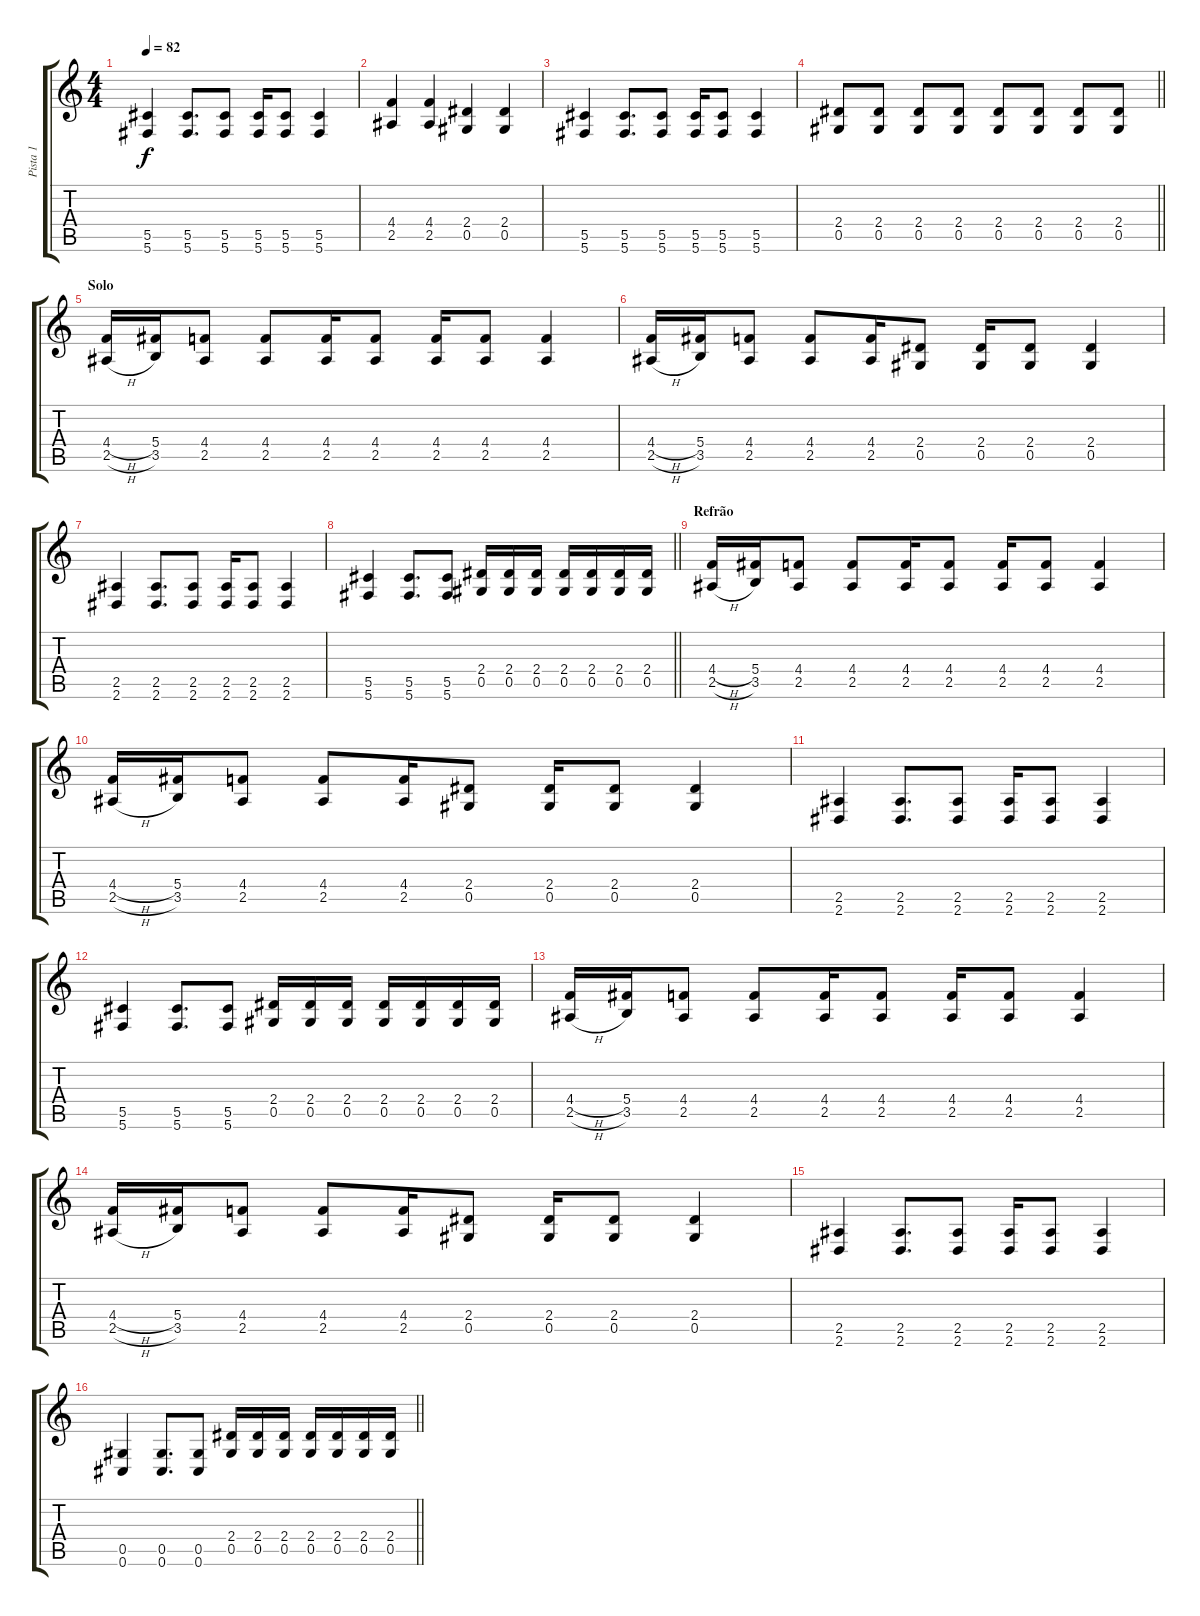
\track ("Pista 1" "Pista 1") {instrument distortionguitar}
\staff {score tabs}
\tuning (Eb4 Bb3 Gb3 Db3 Ab2 Db2) {hide}
\ts (4 4)
\tempo 82
\clef g2
\ks c
(5.5 5.6).4{dy f} (5.5 5.6).8{d} (5.5 5.6).8 (5.5 5.6).16 (5.5 5.6).8 (5.5 5.6).4 |
(4.4 2.5).4 (4.4 2.5).4 (2.4 0.5).4 (2.4 0.5).4 |
(5.5 5.6).4 (5.5 5.6).8{d} (5.5 5.6).8 (5.5 5.6).16 (5.5 5.6).8 (5.5 5.6).4 |
\barLineRight lightlight
(2.4 0.5).8 (2.4 0.5).8 (2.4 0.5).8 (2.4 0.5).8 (2.4 0.5).8 (2.4 0.5).8 (2.4 0.5).8 (2.4 0.5).8 |
\section ("" "Solo")
(4.4{h} 2.5{h}).16 (5.4 3.5).16 (4.4 2.5).8 (4.4 2.5).8 (4.4 2.5).16 (4.4 2.5).8 (4.4 2.5).16 (4.4 2.5).8 (4.4 2.5).4 |
(4.4{h} 2.5{h}).16 (5.4 3.5).16 (4.4 2.5).8 (4.4 2.5).8 (4.4 2.5).16 (2.4 0.5).8 (2.4 0.5).16 (2.4 0.5).8 (2.4 0.5).4 |
(2.5 2.6).4 (2.5 2.6).8{d} (2.5 2.6).8 (2.5 2.6).16 (2.5 2.6).8 (2.5 2.6).4 |
\barLineRight lightlight
(5.5 5.6).4 (5.5 5.6).8{d} (5.5 5.6).8 (2.4 0.5).16 (2.4 0.5).16 (2.4 0.5).16 (2.4 0.5).16 (2.4 0.5).16 (2.4 0.5).16 (2.4 0.5).16 |
\section ("" "Refrão")
(4.4{h} 2.5{h}).16 (5.4 3.5).16 (4.4 2.5).8 (4.4 2.5).8 (4.4 2.5).16 (4.4 2.5).8 (4.4 2.5).16 (4.4 2.5).8 (4.4 2.5).4 |
(4.4{h} 2.5{h}).16 (5.4 3.5).16 (4.4 2.5).8 (4.4 2.5).8 (4.4 2.5).16 (2.4 0.5).8 (2.4 0.5).16 (2.4 0.5).8 (2.4 0.5).4 |
(2.5 2.6).4 (2.5 2.6).8{d} (2.5 2.6).8 (2.5 2.6).16 (2.5 2.6).8 (2.5 2.6).4 |
(5.5 5.6).4 (5.5 5.6).8{d} (5.5 5.6).8 (2.4 0.5).16 (2.4 0.5).16 (2.4 0.5).16 (2.4 0.5).16 (2.4 0.5).16 (2.4 0.5).16 (2.4 0.5).16 |
(4.4{h} 2.5{h}).16 (5.4 3.5).16 (4.4 2.5).8 (4.4 2.5).8 (4.4 2.5).16 (4.4 2.5).8 (4.4 2.5).16 (4.4 2.5).8 (4.4 2.5).4 |
(4.4{h} 2.5{h}).16 (5.4 3.5).16 (4.4 2.5).8 (4.4 2.5).8 (4.4 2.5).16 (2.4 0.5).8 (2.4 0.5).16 (2.4 0.5).8 (2.4 0.5).4 |
(2.5 2.6).4 (2.5 2.6).8{d} (2.5 2.6).8 (2.5 2.6).16 (2.5 2.6).8 (2.5 2.6).4 |
\barLineRight lightlight
(0.5 0.6).4 (0.5 0.6).8{d} (0.5 0.6).8 (2.4 0.5).16 (2.4 0.5).16 (2.4 0.5).16 (2.4 0.5).16 (2.4 0.5).16 (2.4 0.5).16 (2.4 0.5).16
